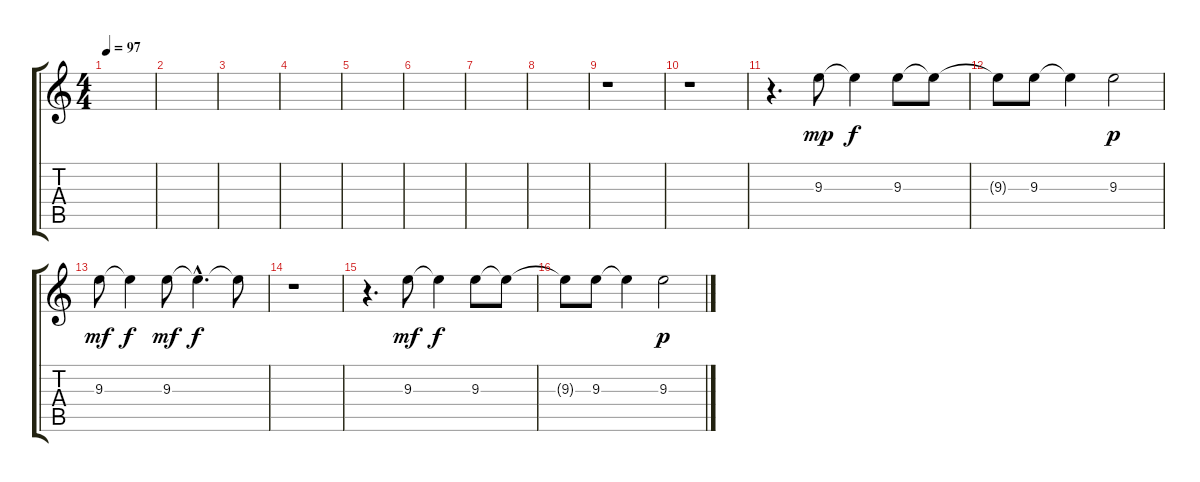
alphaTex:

\track "" {instrument distortionguitar}
\staff {score tabs}
\tuning (E4 B3 G3 D3 A2 E2) {hide}
\ts (4 4)
\tempo 97
\clef g2
\ks c
|
\section ("" "")
|
|
|
|
\section ("" "")
|
|
|
r.1 |
\section ("" "")
r.1 |
r.4{d volume 12} 9.3.8{dy mp volume 8} 9.3{t}.4{dy f} 9.3.8{volume 12} 9.3{t}.8{volume 9} |
9.3{t}.8 9.3.8{volume 12} 9.3{t}.4{volume 10} 9.3.2{dy p volume 12} |
9.3.8{dy mf volume 12} 9.3{t}.4{dy f volume 8} 9.3.8{dy mf volume 12} 9.3{hac t}.4{d dy f volume 8} 9.3{t}.8 |
\section ("" "")
r.1 |
r.4{d volume 12} 9.3.8{dy mf volume 8} 9.3{t}.4{dy f} 9.3.8{volume 12} 9.3{t}.8{volume 9} |
9.3{t}.8 9.3.8{volume 12} 9.3{t}.4{volume 10} 9.3.2{dy p volume 12}
